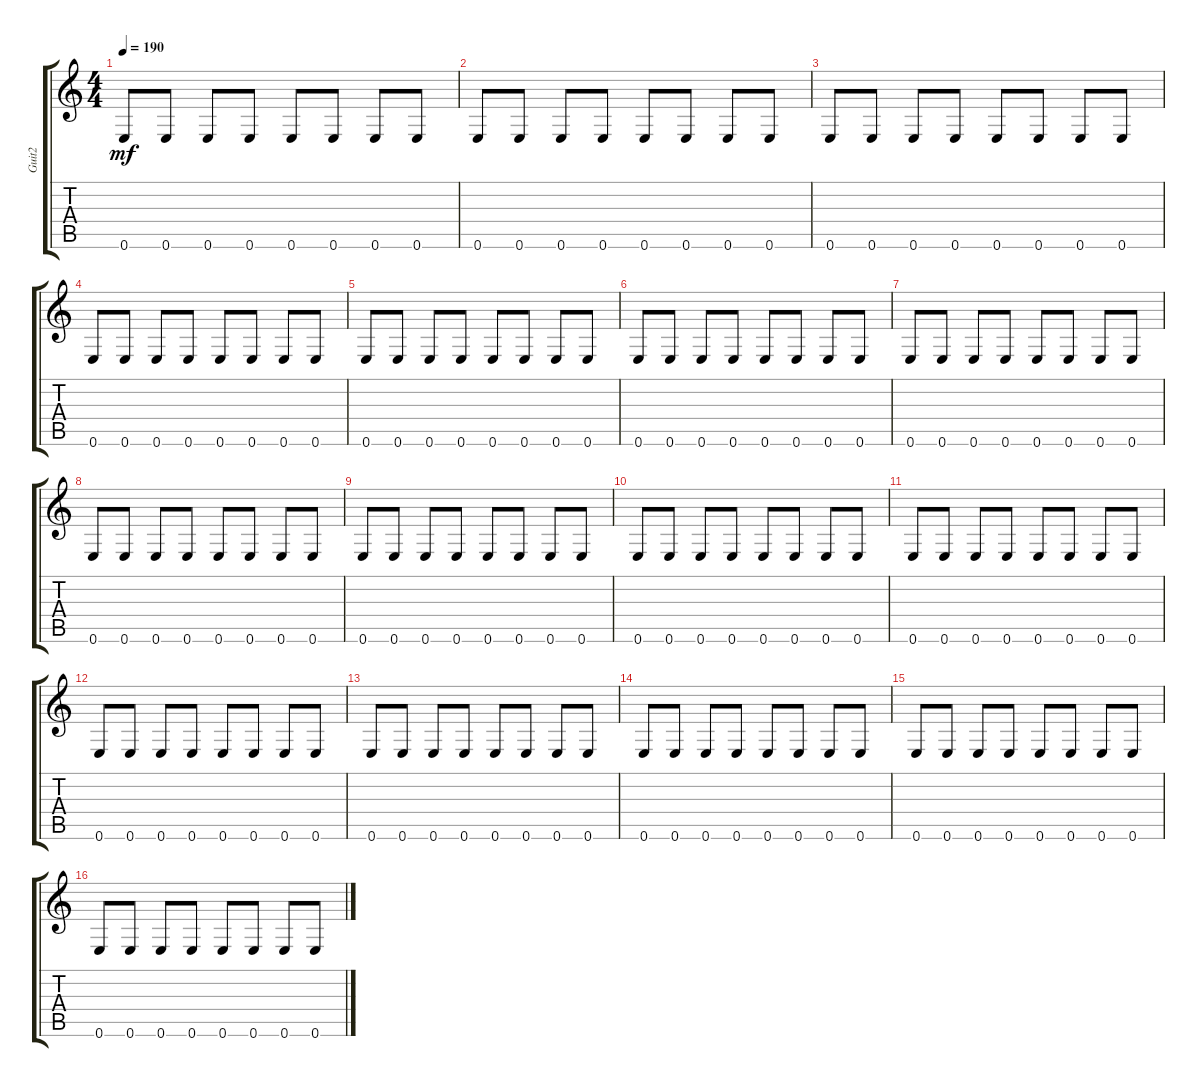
\track ("Guit2" "Guit2") {instrument distortionguitar}
\staff {score tabs}
\tuning (E4 B3 G3 D3 A2 E2) {hide}
\ts (4 4)
\tempo 190
\clef g2
\ks c
0.6.8{dy mf} 0.6.8 0.6.8 0.6.8 0.6.8 0.6.8 0.6.8 0.6.8 |
0.6.8 0.6.8 0.6.8 0.6.8 0.6.8 0.6.8 0.6.8 0.6.8 |
0.6.8 0.6.8 0.6.8 0.6.8 0.6.8 0.6.8 0.6.8 0.6.8 |
0.6.8 0.6.8 0.6.8 0.6.8 0.6.8 0.6.8 0.6.8 0.6.8 |
0.6.8 0.6.8 0.6.8 0.6.8 0.6.8 0.6.8 0.6.8 0.6.8 |
0.6.8 0.6.8 0.6.8 0.6.8 0.6.8 0.6.8 0.6.8 0.6.8 |
0.6.8 0.6.8 0.6.8 0.6.8 0.6.8 0.6.8 0.6.8 0.6.8 |
0.6.8 0.6.8 0.6.8 0.6.8 0.6.8 0.6.8 0.6.8 0.6.8 |
0.6.8 0.6.8 0.6.8 0.6.8 0.6.8 0.6.8 0.6.8 0.6.8 |
0.6.8 0.6.8 0.6.8 0.6.8 0.6.8 0.6.8 0.6.8 0.6.8 |
0.6.8 0.6.8 0.6.8 0.6.8 0.6.8 0.6.8 0.6.8 0.6.8 |
0.6.8 0.6.8 0.6.8 0.6.8 0.6.8 0.6.8 0.6.8 0.6.8 |
0.6.8 0.6.8 0.6.8 0.6.8 0.6.8 0.6.8 0.6.8 0.6.8 |
0.6.8 0.6.8 0.6.8 0.6.8 0.6.8 0.6.8 0.6.8 0.6.8 |
0.6.8 0.6.8 0.6.8 0.6.8 0.6.8 0.6.8 0.6.8 0.6.8 |
0.6.8 0.6.8 0.6.8 0.6.8 0.6.8 0.6.8 0.6.8 0.6.8
